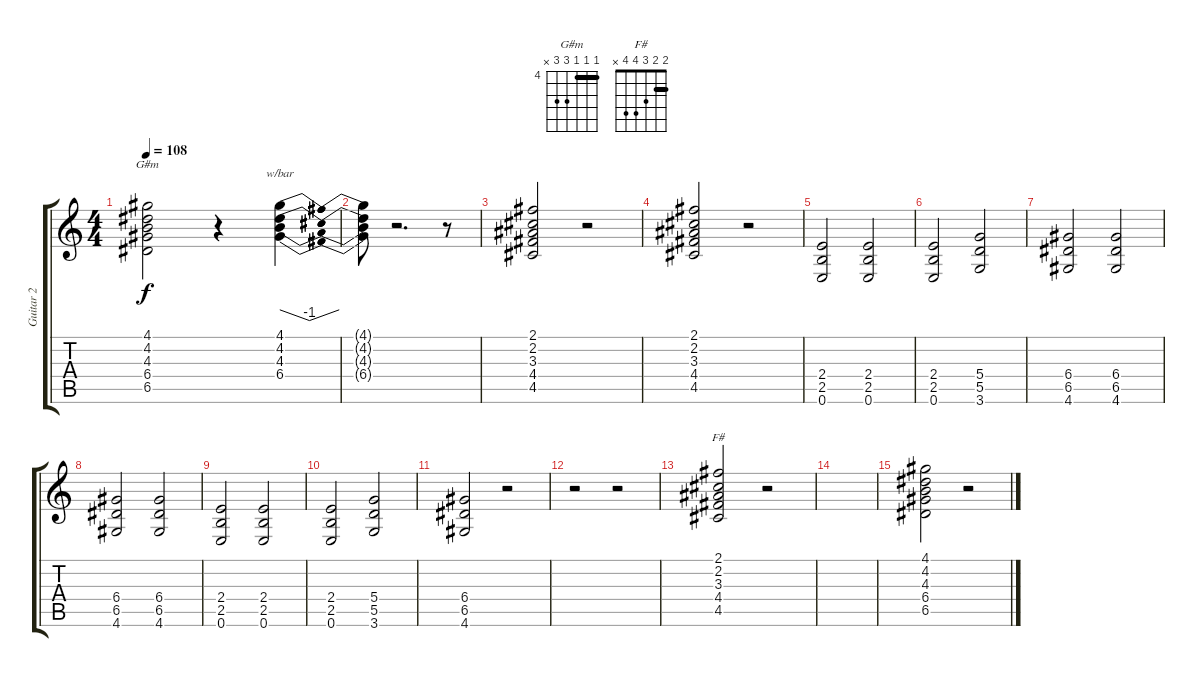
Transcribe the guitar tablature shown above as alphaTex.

\track ("Guitar 2" "Guitar 2") {instrument acousticguitarsteel}
\staff {score tabs}
\tuning (E4 B3 G3 D3 A2 E2) {hide}
\chord ("G#m" 4 4 4 6 6 x) {firstfret 4 barre 4}
\chord ("F#" 2 2 3 4 4 x) {barre 2}
\ts (4 4)
\tempo 108
\clef g2
\ks c
(4.1 4.2 4.3 6.4 6.5).2{ch "G#m" dy f} r.4 (4.1 4.2 4.3 6.4).4{tbe (dip default 0 0 30 -4 60 0)} |
(4.1{t} 4.2{t} 4.3{t} 6.4{t}).8 r.2{d} r.8 |
(2.1 2.2 3.3 4.4 4.5).2 r.2 |
(2.1 2.2 3.3 4.4 4.5).2 r.2 |
(2.4 2.5 0.6).2 (2.4 2.5 0.6).2 |
(2.4 2.5 0.6).2 (5.4 5.5 3.6).2 |
(6.4 6.5 4.6).2 (6.4 6.5 4.6).2 |
(6.4 6.5 4.6).2 (6.4 6.5 4.6).2 |
(2.4 2.5 0.6).2 (2.4 2.5 0.6).2 |
(2.4 2.5 0.6).2 (5.4 5.5 3.6).2 |
(6.4 6.5 4.6).2 r.2 |
r.2 r.2 |
(2.1 2.2 3.3 4.4 4.5).2{ch "F#"} r.2 |
|
(4.1 4.2 4.3 6.4 6.5).2 r.2
